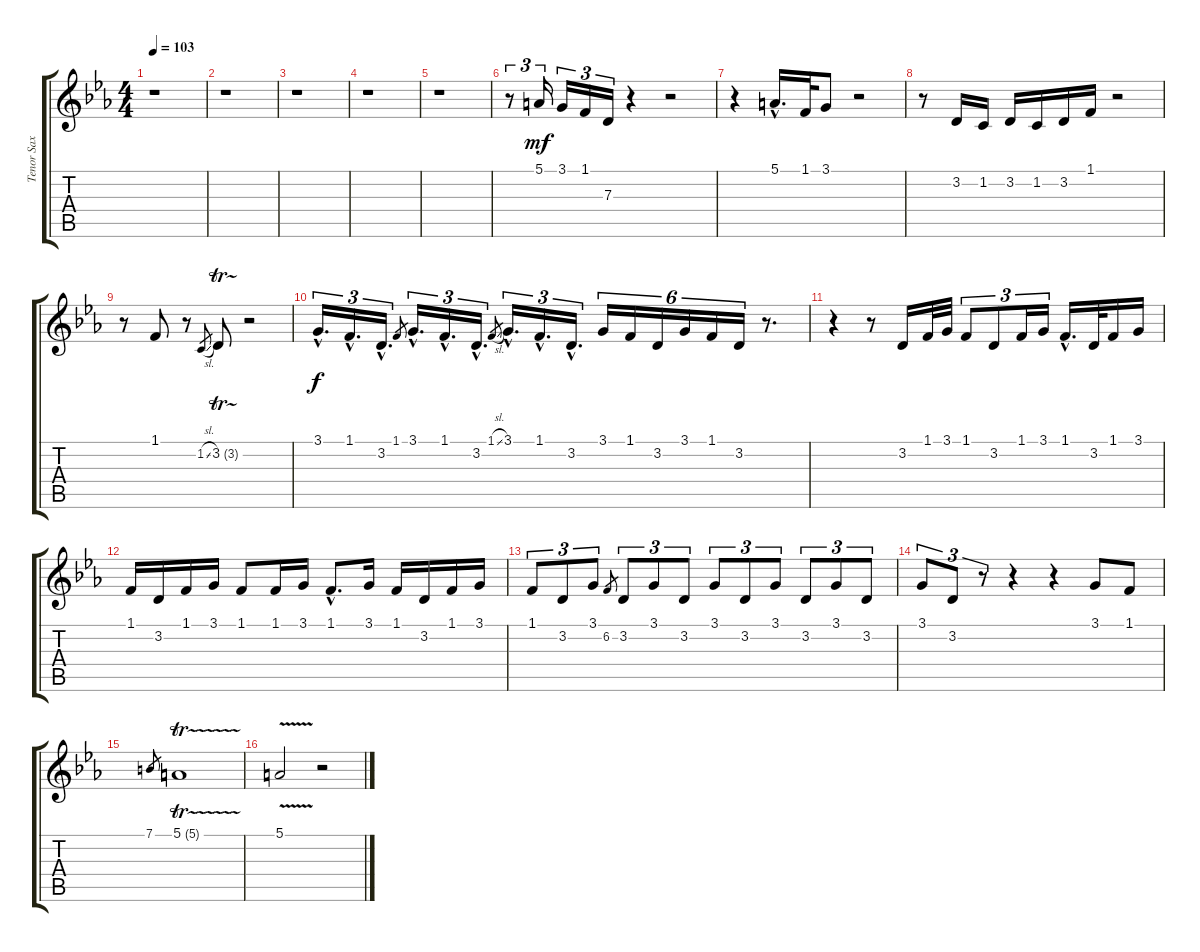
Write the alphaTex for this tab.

\track ("Tenor Sax" "Tenor Sax") {instrument tenorsax}
\staff {score tabs}
\tuning (E4 B3 G3 D3 A2 E2) {hide}
\ts (4 4)
\tempo 103
\clef g2
\ks eb
r.1{dy f} |
r.1 |
r.1 |
r.1 |
r.1 |
r.8{tu (3 2)} 5.1.16{tu (3 2) dy mf} 3.1.16{tu (3 2)} 1.1.16{tu (3 2)} 7.3.16{tu (3 2)} r.4 r.2 |
r.4 5.1{hac}.16{d} 1.1.32 3.1.8 r.2 |
r.8 3.2.16 1.2.16 3.2.16 1.2.16 3.2.16 1.1.16 r.2 |
r.8 1.1.8 r.8 1.2{sl}.8{gr} 3.2{tr (3 16)}.8 r.2 |
3.1{hac}.16{d tu (3 2) dy f} 1.1{hac}.16{d tu (3 2)} 3.2{hac}.16{d tu (3 2)} 1.1.8{gr} 3.1{hac}.16{d tu (3 2)} 1.1{hac}.16{d tu (3 2)} 3.2{hac}.16{d tu (3 2)} 1.1{sl}.8{gr} 3.1{hac}.16{d tu (3 2)} 1.1{hac}.16{d tu (3 2)} 3.2{hac}.16{d tu (3 2)} 3.1.16{tu (6 4)} 1.1.16{tu (6 4)} 3.2.16{tu (6 4)} 3.1.16{tu (6 4)} 1.1.16{tu (6 4)} 3.2.16{tu (6 4)} r.8{d} |
r.4 r.8 3.2.16 1.1.32 3.1.32 1.1.8{tu (3 2)} 3.2.8{tu (3 2)} 1.1.16{tu (3 2)} 3.1.16{tu (3 2)} 1.1{hac}.16{d} 3.2.32 1.1.16 3.1.16 |
1.1.16 3.2.16 1.1.16 3.1.16 1.1.8 1.1.16 3.1.16 1.1{hac}.8{d} 3.1.16 1.1.16 3.2.16 1.1.16 3.1.16 |
1.1.8{tu (3 2)} 3.2.8{tu (3 2)} 3.1.8{tu (3 2)} 6.2.8{gr} 3.2.8{tu (3 2)} 3.1.8{tu (3 2)} 3.2.8{tu (3 2)} 3.1.8{tu (3 2)} 3.2.8{tu (3 2)} 3.1.8{tu (3 2)} 3.2.8{tu (3 2)} 3.1.8{tu (3 2)} 3.2.8{tu (3 2)} |
3.1.8{tu (3 2)} 3.2.8{tu (3 2)} r.8{tu (3 2)} r.4 r.4 3.1.8 1.1.8 |
7.1.8{gr} 5.1{tr (5 16)}.1 |
5.1{v}.2 r.2
